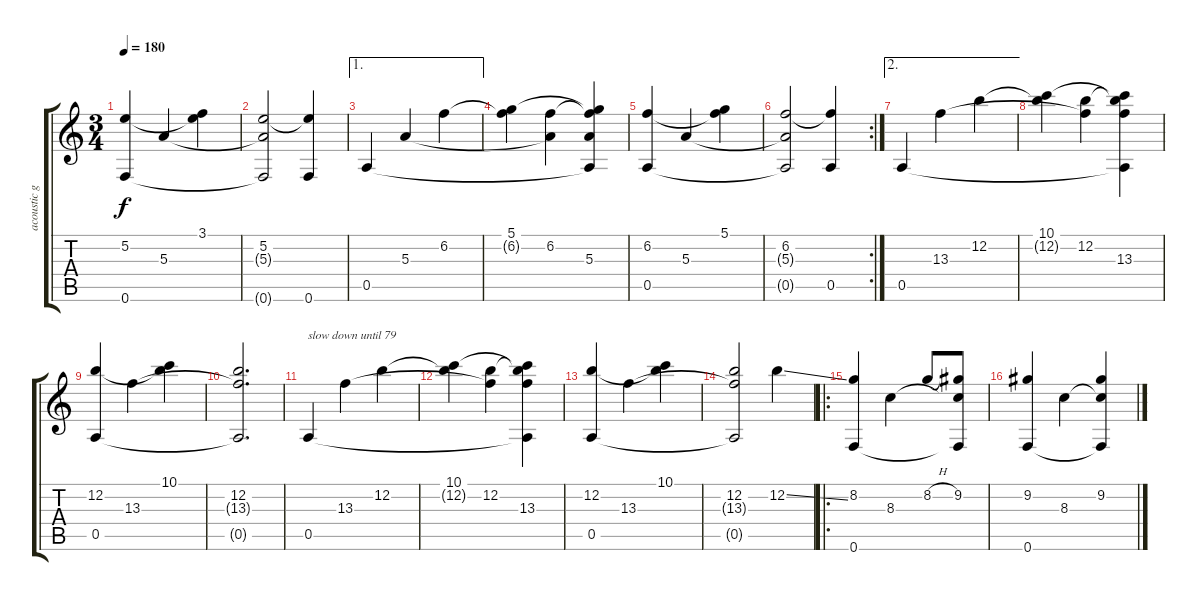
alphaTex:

\track ("acoustic guitar" "acoustic g") {instrument acousticguitarsteel}
\staff {score tabs}
\tuning (D4 B3 E3 C3 A2 F2) {hide}
\ts (3 4)
\tempo 180
\clef g2
\ks c
(5.2 0.6).4{dy f} 5.3.4 (3.1 5.2{t}).4 |
(5.2 5.3{t} 0.6{t}).2 (5.2{t} 0.6).4 |
\ae 1
0.5.4 5.3.4 6.2.4 |
(5.1 6.2{t}).4 (6.2 5.3{t}).4 (5.1{t} 6.2{t} 5.3 0.5{t}).4 |
(6.2 0.5).4 5.3.4 (5.1 6.2{t}).4 |
\rc 2
(6.2 5.3{t} 0.5{t}).2 (6.2{t} 0.5).4 |
\ae 2
0.5.4 13.3.4 12.2.4 |
(10.1 12.2{t}).4 (12.2 13.3{t}).4 (10.1{t} 12.2{t} 13.3 0.5{t}).4 |
(12.2 0.5).4 13.3.4 (10.1 12.2{t}).4 |
(12.2 13.3{t} 0.5{t}).2{d} |
0.5.4{txt "slow down until 79"} 13.3.4 12.2.4 |
(10.1 12.2{t}).4 (12.2 13.3{t}).4 (10.1{t} 12.2{t} 13.3 0.5{t}).4 |
(12.2 0.5).4 13.3.4 (10.1 12.2{t}).4 |
(12.2 13.3{t} 0.5{t}).2 12.2{ss}.4 |
\ro
(8.2 0.6).4 8.3.4 8.2{h}.8 (9.2 8.3{t} 0.6{t}).8 |
(9.2 0.6).4 8.3.4 (9.2 8.3{t} 0.6{t}).4
